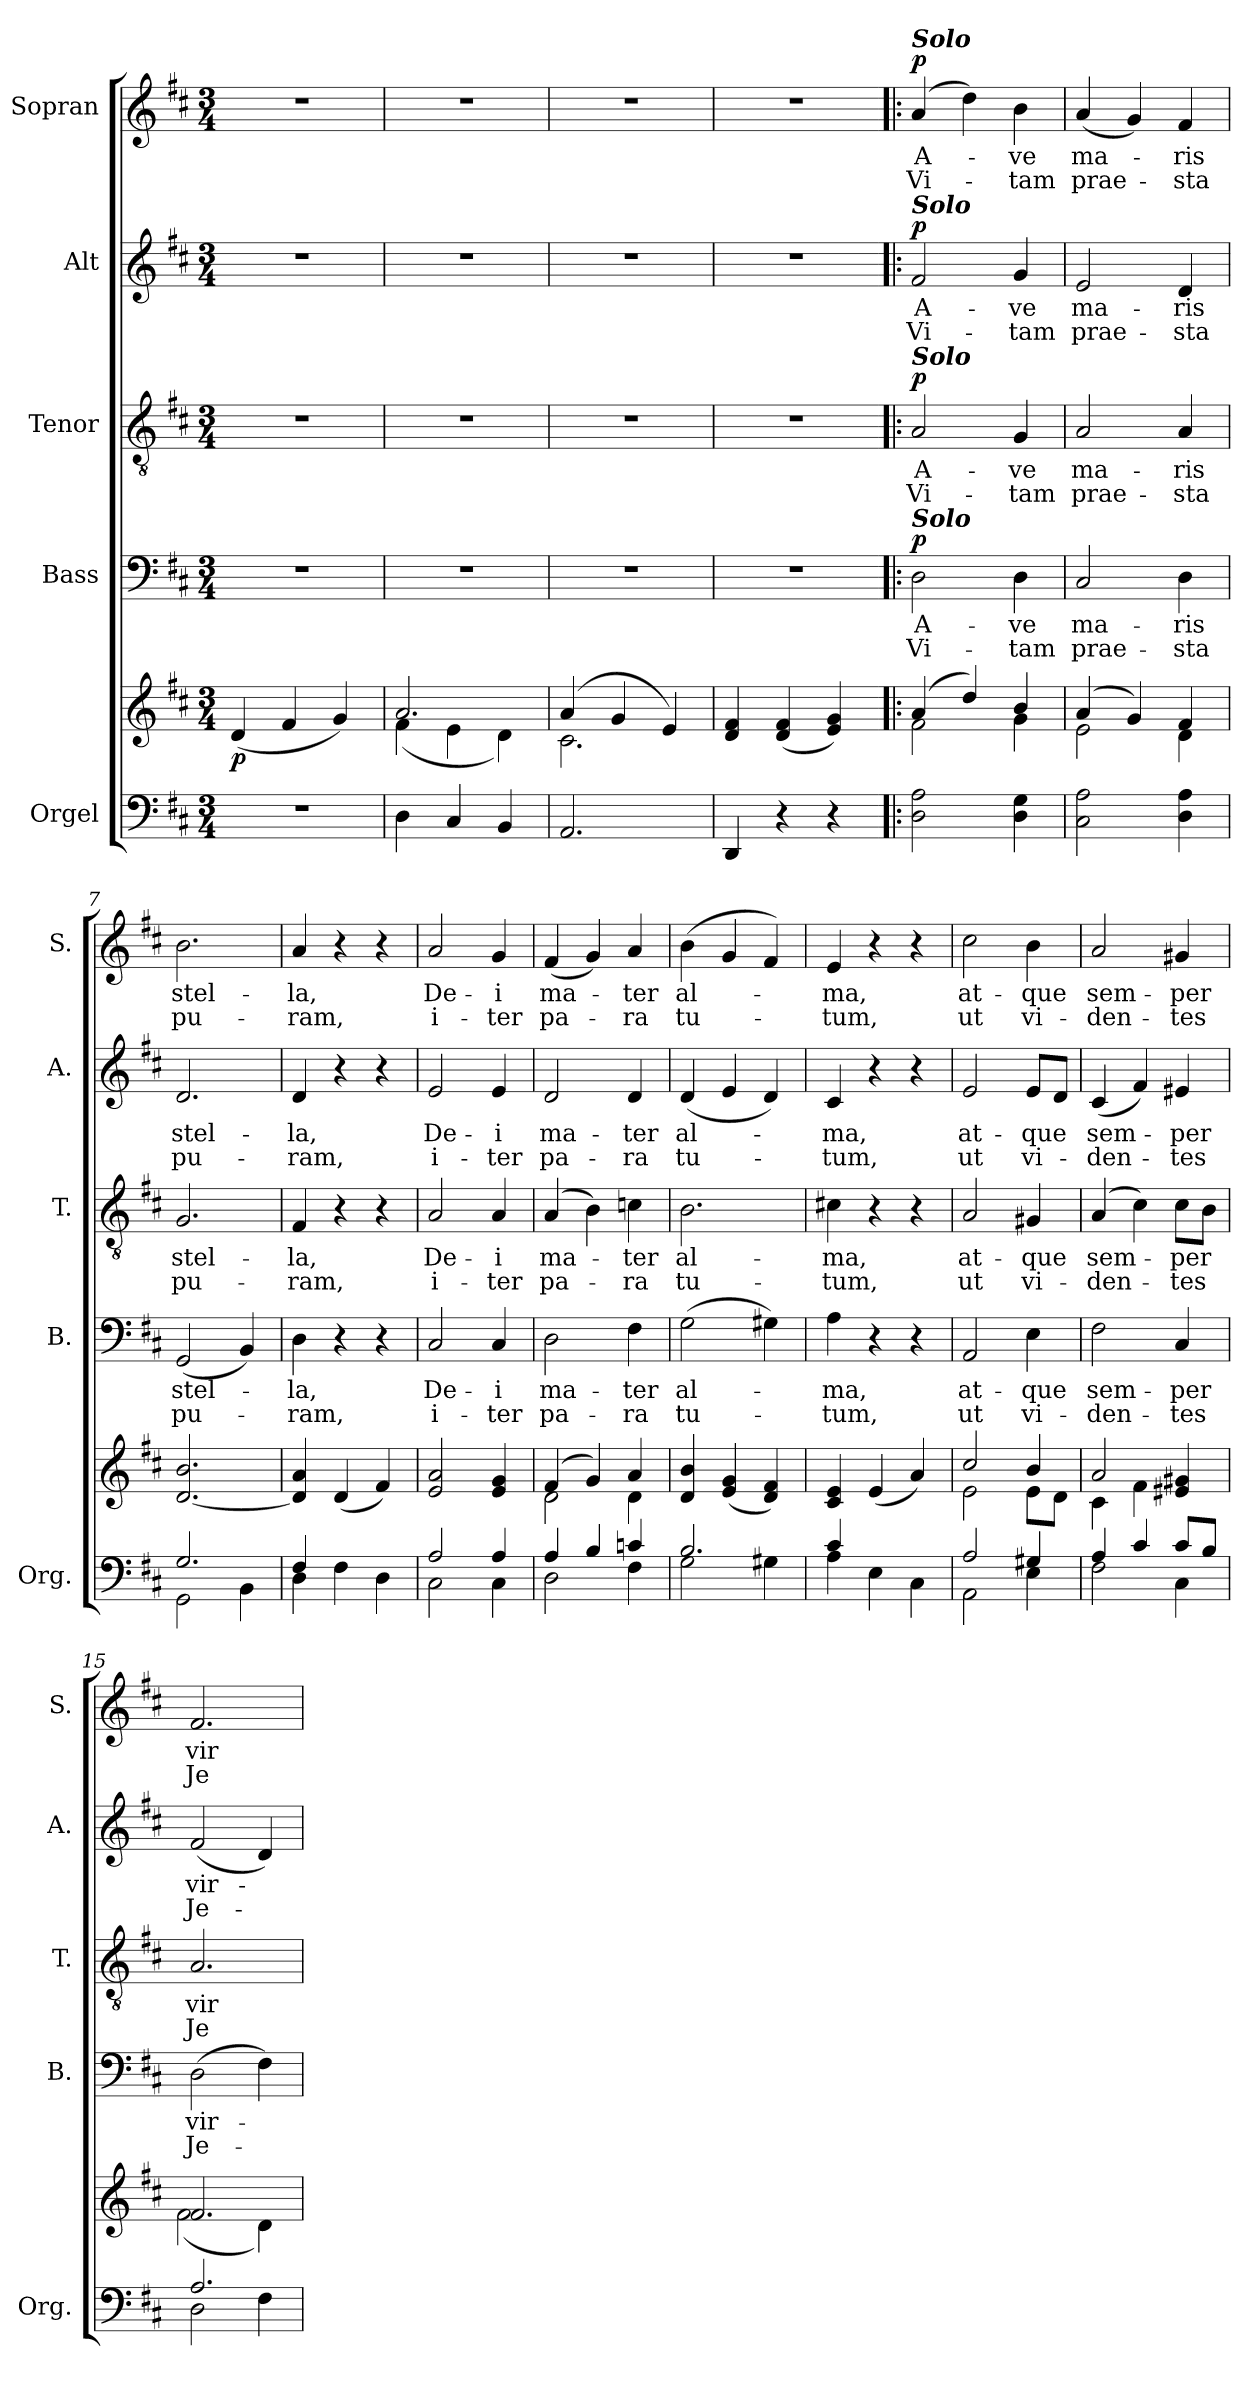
**kern	**kern	**dynam	**kern	**text	**text	**dynam	**kern	**text	**text	**dynam	**kern	**text	**text	**dynam	**kern	**text	**text	**dynam
*part5	*part5	*part5	*part4	*part4	*part4	*part4	*part3	*part3	*part3	*part3	*part2	*part2	*part2	*part2	*part1	*part1	*part1	*part1
*staff6	*staff5	*staff5/6	*staff4	*staff4	*staff4	*staff4	*staff3	*staff3	*staff3	*staff3	*staff2	*staff2	*staff2	*staff2	*staff1	*staff1	*staff1	*staff1
*I"Orgel	*	*	*I"Bass	*	*	*	*I"Tenor	*	*	*	*I"Alt	*	*	*	*I"Sopran	*	*	*
*I'Org.	*	*	*I'B.	*	*	*	*I'T.	*	*	*	*I'A.	*	*	*	*I'S.	*	*	*
*clefF4	*clefG2	*	*clefF4	*	*	*	*clefGv2	*	*	*	*clefG2	*	*	*	*clefG2	*	*	*
*k[f#c#]	*k[f#c#]	*	*k[f#c#]	*	*	*	*k[f#c#]	*	*	*	*k[f#c#]	*	*	*	*k[f#c#]	*	*	*
*D:	*D:	*	*D:	*	*	*	*D:	*	*	*	*D:	*	*	*	*D:	*	*	*
*M3/4	*M3/4	*	*M3/4	*	*	*	*M3/4	*	*	*	*M3/4	*	*	*	*M3/4	*	*	*
=1	=1	=1	=1	=1	=1	=1	=1	=1	=1	=1	=1	=1	=1	=1	=1	=1	=1	=1
!	!	!LO:DY:b	!	!	!	!	!	!	!	!	!	!	!	!	!	!	!	!
2.r	(<4d/	p	2.r	.	.	.	2.r	.	.	.	2.r	.	.	.	2.r	.	.	.
.	4f#/	.	.	.	.	.	.	.	.	.	.	.	.	.	.	.	.	.
.	4g/)	.	.	.	.	.	.	.	.	.	.	.	.	.	.	.	.	.
=2	=2	=2	=2	=2	=2	=2	=2	=2	=2	=2	=2	=2	=2	=2	=2	=2	=2	=2
*	*^	*	*	*	*	*	*	*	*	*	*	*	*	*	*	*	*	*
4D\	2.a/	(<4f#\	.	2.r	.	.	.	2.r	.	.	.	2.r	.	.	.	2.r	.	.	.
4C#/	.	4e\	.	.	.	.	.	.	.	.	.	.	.	.	.	.	.	.	.
4BB/	.	4d\)	.	.	.	.	.	.	.	.	.	.	.	.	.	.	.	.	.
=3	=3	=3	=3	=3	=3	=3	=3	=3	=3	=3	=3	=3	=3	=3	=3	=3	=3	=3	=3
2.AA/	(<4a/	2.c#\	.	2.r	.	.	.	2.r	.	.	.	2.r	.	.	.	2.r	.	.	.
.	4g/	.	.	.	.	.	.	.	.	.	.	.	.	.	.	.	.	.	.
.	4e/)	.	.	.	.	.	.	.	.	.	.	.	.	.	.	.	.	.	.
*	*v	*v	*	*	*	*	*	*	*	*	*	*	*	*	*	*	*	*	*
=4	=4	=4	=4	=4	=4	=4	=4	=4	=4	=4	=4	=4	=4	=4	=4	=4	=4	=4
4DD/	4d/ 4f#/	.	2.r	.	.	.	2.r	.	.	.	2.r	.	.	.	2.r	.	.	.
4r	(<4d/ 4f#/	.	.	.	.	.	.	.	.	.	.	.	.	.	.	.	.	.
4r	4e/ 4g/)	.	.	.	.	.	.	.	.	.	.	.	.	.	.	.	.	.
=5!|:	=5!|:	=5!|:	=5!|:	=5!|:	=5!|:	=5!|:	=5!|:	=5!|:	=5!|:	=5!|:	=5!|:	=5!|:	=5!|:	=5!|:	=5!|:	=5!|:	=5!|:	=5!|:
*	*^	*	*	*	*	*	*	*	*	*	*	*	*	*	*	*	*	*
!	!	!	!	!	!	!	!	!	!	!	!	!	!	!	!	!LO:TX:a:Bi:t=Solo	!	!	!
!	!	!	!	!	!	!	!	!	!	!	!	!LO:TX:a:Bi:t=Solo	!	!	!	!	!	!	!
!	!	!	!	!	!	!	!	!LO:TX:a:Bi:t=Solo	!	!	!	!	!	!	!	!	!	!	!
!	!	!	!	!LO:TX:a:Bi:t=Solo	!	!	!	!	!	!	!	!	!	!	!	!	!	!	!
!	!	!	!	!	!LO:LY:b	!LO:LY:b	!LO:DY:a	!	!LO:LY:b	!LO:LY:b	!LO:DY:a	!	!LO:LY:b	!LO:LY:b	!LO:DY:a	!	!LO:LY:b	!LO:LY:b	!LO:DY:a
2D\ 2A\	(4a/	2f#\	.	2D\	A-	Vi-	p	2A/	A-	Vi-	p	2f#/	A-	Vi-	p	(4a/	A-	Vi-	p
.	4dd/)	.	.	.	.	.	.	.	.	.	.	.	.	.	.	4dd\)	.	.	.
!	!	!	!	!	!LO:LY:b	!LO:LY:b	!	!	!LO:LY:b	!LO:LY:b	!	!	!LO:LY:b	!LO:LY:b	!	!	!LO:LY:b	!LO:LY:b	!
4D\ 4G\	4b/	4g\	.	4D\	-ve	-tam	.	4G/	-ve	-tam	.	4g/	-ve	-tam	.	4b\	-ve	-tam	.
!!LO:LB:g=z
=6	=6	=6	=6	=6	=6	=6	=6	=6	=6	=6	=6	=6	=6	=6	=6	=6	=6	=6	=6
!	!	!	!	!	!LO:LY:b	!LO:LY:b	!	!	!LO:LY:b	!LO:LY:b	!	!	!LO:LY:b	!LO:LY:b	!	!	!LO:LY:b	!LO:LY:b	!
2C#\ 2A\	(4a/	2e\	.	2C#/	ma-	prae-	.	2A/	ma-	prae-	.	2e/	ma-	prae-	.	(<4a/	ma-	prae-	.
.	4g/)	.	.	.	.	.	.	.	.	.	.	.	.	.	.	4g/)	.	.	.
!	!	!	!	!	!LO:LY:b	!LO:LY:b	!	!	!LO:LY:b	!LO:LY:b	!	!	!LO:LY:b	!LO:LY:b	!	!	!LO:LY:b	!LO:LY:b	!
4D\ 4A\	4f#/	4d\	.	4D\	-ris	-sta	.	4A/	-ris	-sta	.	4d/	-ris	-sta	.	4f#/	-ris	-sta	.
=7	=7	=7	=7	=7	=7	=7	=7	=7	=7	=7	=7	=7	=7	=7	=7	=7	=7	=7	=7
*^	*	*	*	*	*	*	*	*	*	*	*	*	*	*	*	*	*	*	*
!	!	!	!	!	!	!LO:LY:b	!LO:LY:b	!	!	!LO:LY:b	!LO:LY:b	!	!	!LO:LY:b	!LO:LY:b	!	!	!LO:LY:b	!LO:LY:b	!
*	*	*v	*v	*	*	*	*	*	*	*	*	*	*	*	*	*	*	*	*	*
2.G/	2GG\	[2.d/ 2.b/	.	(<2GG/	stel-	pu-	.	2.G/	stel-	pu-	.	2.d/	stel-	pu-	.	2.b\	stel-	pu-	.
.	4BB\	.	.	4BB/)	.	.	.	.	.	.	.	.	.	.	.	.	.	.	.
=8	=8	=8	=8	=8	=8	=8	=8	=8	=8	=8	=8	=8	=8	=8	=8	=8	=8	=8	=8
!	!	!	!	!	!LO:LY:b	!LO:LY:b	!	!	!LO:LY:b	!LO:LY:b	!	!	!LO:LY:b	!LO:LY:b	!	!	!LO:LY:b	!LO:LY:b	!
4F#/	4D\	4d/] 4a/	.	4D\	-la,	-ram,	.	4F#/	-la,	-ram,	.	4d/	-la,	-ram,	.	4a/	-la,	-ram,	.
4ryy	4F#\	(<4d/	.	4r	.	.	.	4r	.	.	.	4r	.	.	.	4r	.	.	.
4ryy	4D\	4f#/)	.	4r	.	.	.	4r	.	.	.	4r	.	.	.	4r	.	.	.
=9	=9	=9	=9	=9	=9	=9	=9	=9	=9	=9	=9	=9	=9	=9	=9	=9	=9	=9	=9
!	!	!	!	!	!LO:LY:b	!LO:LY:b	!	!	!LO:LY:b	!LO:LY:b	!	!	!LO:LY:b	!LO:LY:b	!	!	!LO:LY:b	!LO:LY:b	!
2A/	2C#\	2e/ 2a/	.	2C#/	De-	i-	.	2A/	De-	i-	.	2e/	De-	i-	.	2a/	De-	i-	.
!	!	!	!	!	!LO:LY:b	!LO:LY:b	!	!	!LO:LY:b	!LO:LY:b	!	!	!LO:LY:b	!LO:LY:b	!	!	!LO:LY:b	!LO:LY:b	!
4A/	4C#\	4e/ 4g/	.	4C#/	-i	-ter	.	4A/	-i	-ter	.	4e/	-i	-ter	.	4g/	-i	-ter	.
=10	=10	=10	=10	=10	=10	=10	=10	=10	=10	=10	=10	=10	=10	=10	=10	=10	=10	=10	=10
*	*	*^	*	*	*	*	*	*	*	*	*	*	*	*	*	*	*	*	*
!	!	!	!	!	!	!LO:LY:b	!LO:LY:b	!	!	!LO:LY:b	!LO:LY:b	!	!	!LO:LY:b	!LO:LY:b	!	!	!LO:LY:b	!LO:LY:b	!
4A/	2D\	(4f#/	2d\	.	2D\	ma-	pa-	.	(4A/	ma-	pa-	.	2d/	ma-	pa-	.	(<4f#/	ma-	pa-	.
4B/	.	4g/)	.	.	.	.	.	.	4B\)	.	.	.	.	.	.	.	4g/)	.	.	.
!	!	!	!	!	!	!LO:LY:b	!LO:LY:b	!	!	!LO:LY:b	!LO:LY:b	!	!	!LO:LY:b	!LO:LY:b	!	!	!LO:LY:b	!LO:LY:b	!
4cn/	4F#\	4a/	4d\	.	4F#\	-ter	-ra	.	4cn\	-ter	-ra	.	4d/	-ter	-ra	.	4a/	-ter	-ra	.
=11	=11	=11	=11	=11	=11	=11	=11	=11	=11	=11	=11	=11	=11	=11	=11	=11	=11	=11	=11	=11
!	!	!	!	!	!	!LO:LY:b	!LO:LY:b	!	!	!LO:LY:b	!LO:LY:b	!	!	!LO:LY:b	!LO:LY:b	!	!	!LO:LY:b	!LO:LY:b	!
*	*	*v	*v	*	*	*	*	*	*	*	*	*	*	*	*	*	*	*	*	*
2.B/	2G\	4d/ 4b/	.	(>2G\	al-	tu-	.	2.B\	al-	tu-	.	(<4d/	al-	tu-	.	(>4b\	al-	tu-	.
.	.	(<4e/ 4g/	.	.	.	.	.	.	.	.	.	4e/	.	.	.	4g/	.	.	.
.	4G#X\	4d/ 4f#/)	.	4G#X\)	.	.	.	.	.	.	.	4d/)	.	.	.	4f#/)	.	.	.
!!LO:PB:g=z
=12	=12	=12	=12	=12	=12	=12	=12	=12	=12	=12	=12	=12	=12	=12	=12	=12	=12	=12	=12
!	!	!	!	!	!LO:LY:b	!LO:LY:b	!	!	!LO:LY:b	!LO:LY:b	!	!	!LO:LY:b	!LO:LY:b	!	!	!LO:LY:b	!LO:LY:b	!
4c#/	4A\	4c#/ 4e/	.	4A\	-ma,	-tum,	.	4c#X\	-ma,	-tum,	.	4c#/	-ma,	-tum,	.	4e/	-ma,	-tum,	.
4ryy	4E\	(<4e/	.	4r	.	.	.	4r	.	.	.	4r	.	.	.	4r	.	.	.
4ryy	4C#\	4a/)	.	4r	.	.	.	4r	.	.	.	4r	.	.	.	4r	.	.	.
=13	=13	=13	=13	=13	=13	=13	=13	=13	=13	=13	=13	=13	=13	=13	=13	=13	=13	=13	=13
*	*	*^	*	*	*	*	*	*	*	*	*	*	*	*	*	*	*	*	*
!	!	!	!	!	!	!LO:LY:b	!LO:LY:b	!	!	!LO:LY:b	!LO:LY:b	!	!	!LO:LY:b	!LO:LY:b	!	!	!LO:LY:b	!LO:LY:b	!
2A/	2AA\	2cc#/	2e\	.	2AA/	at-	ut	.	2A/	at-	ut	.	2e/	at-	ut	.	2cc#\	at-	ut	.
!	!	!	!	!	!	!LO:LY:b	!LO:LY:b	!	!	!LO:LY:b	!LO:LY:b	!	!	!LO:LY:b	!LO:LY:b	!	!	!LO:LY:b	!LO:LY:b	!
4G#X/	4E\	4b/	8e\L	.	4E\	-que	vi-	.	4G#X/	-que	vi-	.	8e/L	-que	vi-	.	4b\	-que	vi-	.
.	.	.	8d\J	.	.	.	.	.	.	.	.	.	8d/J	.	.	.	.	.	.	.
=14	=14	=14	=14	=14	=14	=14	=14	=14	=14	=14	=14	=14	=14	=14	=14	=14	=14	=14	=14	=14
!	!	!	!	!	!	!LO:LY:b	!LO:LY:b	!	!	!LO:LY:b	!LO:LY:b	!	!	!LO:LY:b	!LO:LY:b	!	!	!LO:LY:b	!LO:LY:b	!
4A/	2F#\	2a/	4c#\	.	2F#\	sem-	-den-	.	(4A/	sem-	-den-	.	(<4c#/	sem-	-den-	.	2a/	sem-	-den-	.
4c#/	.	.	4f#\	.	.	.	.	.	4c#\)	.	.	.	4f#/)	.	.	.	.	.	.	.
!	!	!	!	!	!	!LO:LY:b	!LO:LY:b	!	!	!LO:LY:b	!LO:LY:b	!	!	!LO:LY:b	!LO:LY:b	!	!	!LO:LY:b	!LO:LY:b	!
8c#/L	4C#\	4e#X/ 4g#X/	4ryy	.	4C#/	-per	-tes	.	8c#\L	-per	-tes	.	4e#X/	-per	-tes	.	4g#X/	-per	-tes	.
8B/J	.	.	.	.	.	.	.	.	8B\J	.	.	.	.	.	.	.	.	.	.	.
=15	=15	=15	=15	=15	=15	=15	=15	=15	=15	=15	=15	=15	=15	=15	=15	=15	=15	=15	=15	=15
!	!	!	!	!	!	!LO:LY:b	!LO:LY:b	!	!	!LO:LY:b	!LO:LY:b	!	!	!LO:LY:b	!LO:LY:b	!	!	!LO:LY:b	!LO:LY:b	!
2.A/	2D\	2.f#/	(<2f#\	.	(>2D\	vir-	Je-	.	2.A/	vir-	Je-	.	(<2f#/	vir-	Je-	.	2.f#/	vir-	Je-	.
.	4F#\	.	4d\)	.	4F#\)	.	.	.	.	.	.	.	4d/)	.	.	.	.	.	.	.
*v	*v	*	*	*	*	*	*	*	*	*	*	*	*	*	*	*	*	*	*	*
*	*v	*v	*	*	*	*	*	*	*	*	*	*	*	*	*	*	*	*	*
=	=	=	=	=	=	=	=	=	=	=	=	=	=	=	=	=	=	=
*-	*-	*-	*-	*-	*-	*-	*-	*-	*-	*-	*-	*-	*-	*-	*-	*-	*-	*-
